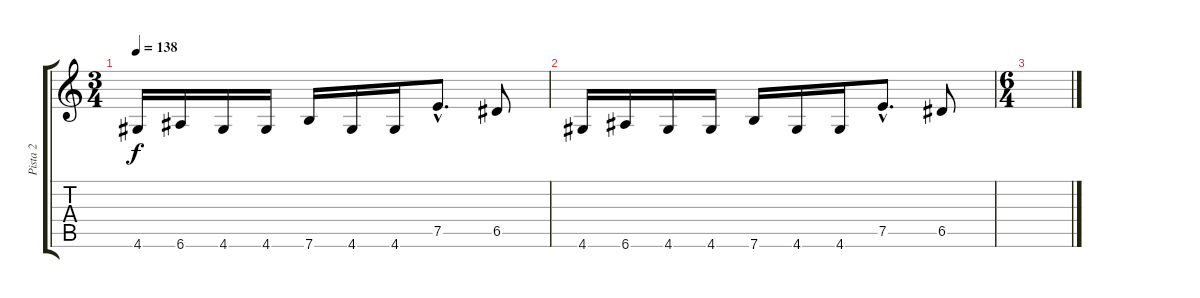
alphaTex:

\track ("Pista 2" "Pista 2") {instrument distortionguitar}
\staff {score tabs}
\tuning (E4 B3 G3 D3 A2 E2) {hide}
\ts (3 4)
\tempo 138
\clef g2
\ks c
4.6.16{dy f} 6.6.16 4.6.16 4.6.16 7.6.16 4.6.16 4.6.16 7.5{hac}.8{d} 6.5.8 |
4.6.16 6.6.16 4.6.16 4.6.16 7.6.16 4.6.16 4.6.16 7.5{hac}.8{d} 6.5.8 |
\ts (6 4)
